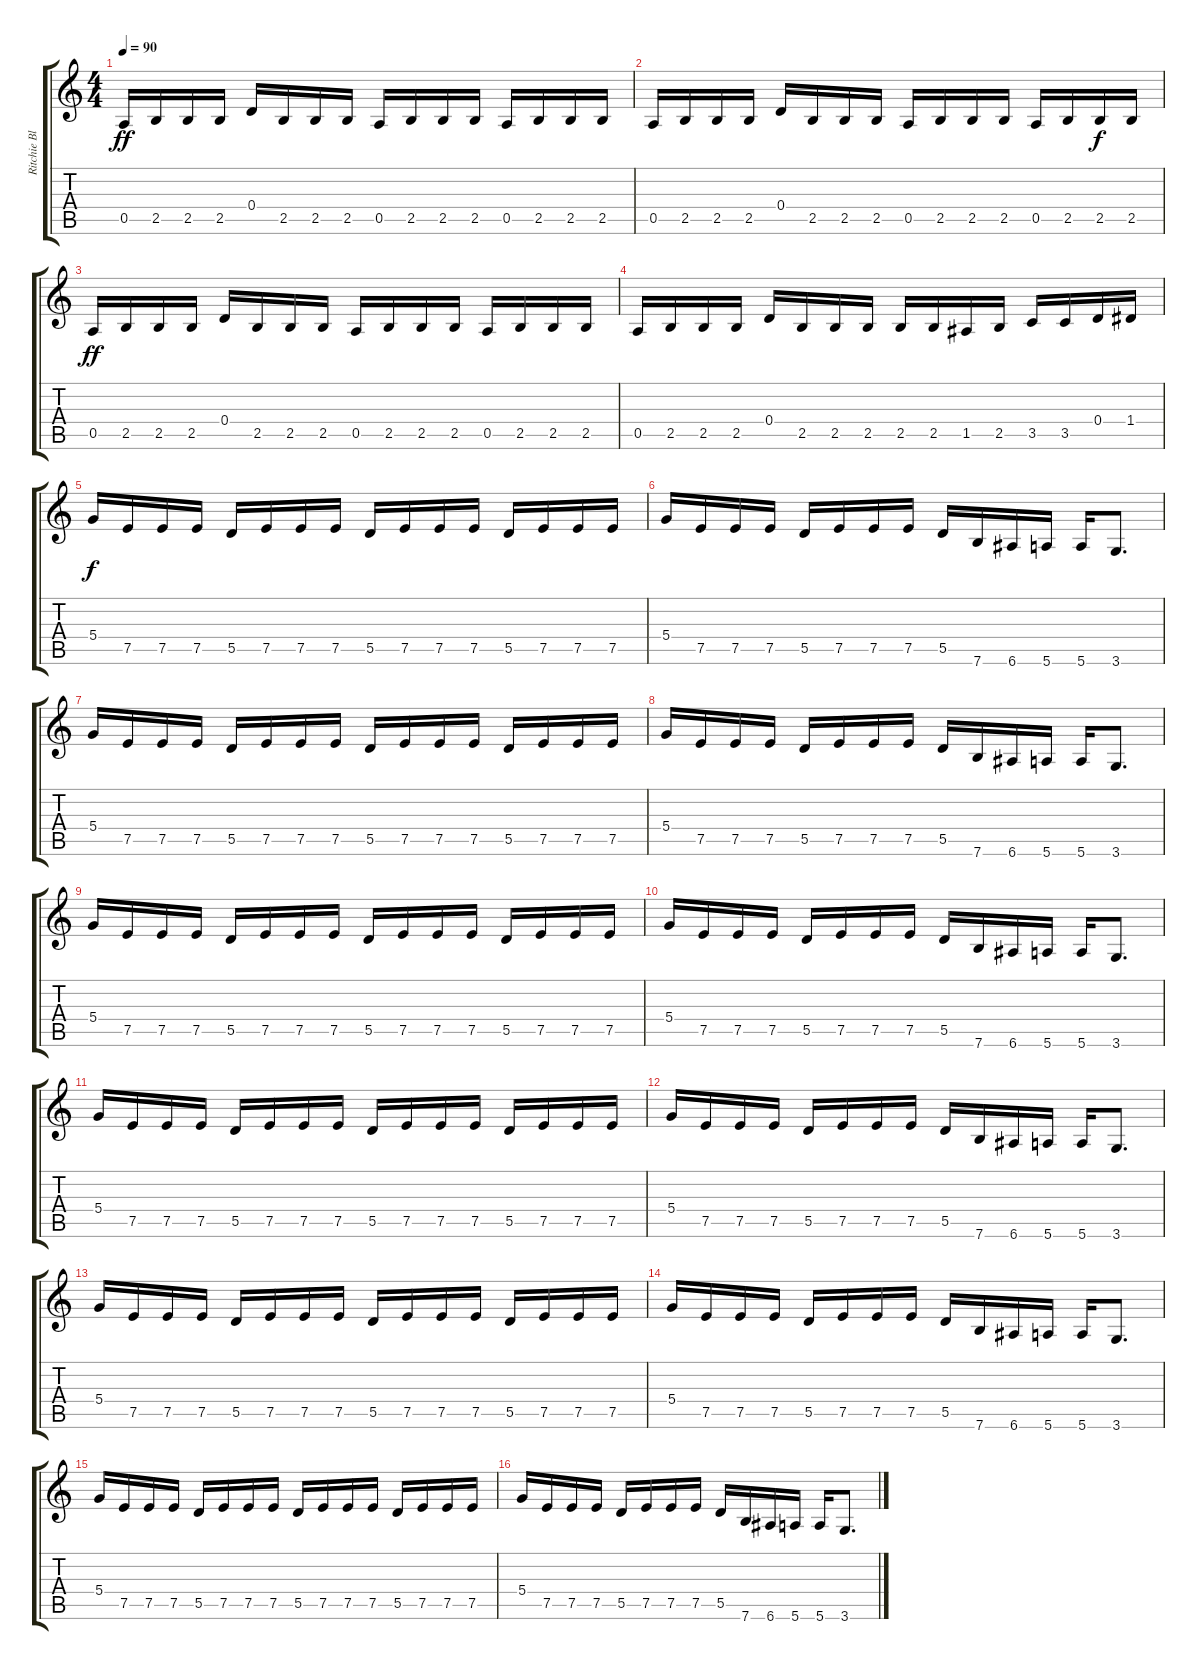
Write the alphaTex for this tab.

\track ("Ritchie Blackmore (Guitar 1)" "Ritchie Bl") {instrument overdrivenguitar}
\staff {score tabs}
\tuning (E4 B3 G3 D3 A2 E2) {hide}
\ts (4 4)
\tempo 90
\clef g2
\ks c
0.5.16{dy ff volume 8} 2.5.16 2.5.16 2.5.16 0.4.16 2.5.16 2.5.16 2.5.16 0.5.16 2.5.16 2.5.16 2.5.16 0.5.16 2.5.16 2.5.16 2.5.16 |
0.5.16 2.5.16 2.5.16 2.5.16 0.4.16 2.5.16 2.5.16 2.5.16 0.5.16 2.5.16 2.5.16 2.5.16 0.5.16 2.5.16 2.5.16{dy f} 2.5.16 |
0.5.16{dy ff} 2.5.16 2.5.16 2.5.16 0.4.16 2.5.16 2.5.16 2.5.16 0.5.16 2.5.16 2.5.16 2.5.16 0.5.16 2.5.16 2.5.16 2.5.16 |
0.5.16 2.5.16 2.5.16 2.5.16 0.4.16 2.5.16 2.5.16 2.5.16 2.5.16 2.5.16 1.5.16 2.5.16 3.5.16 3.5.16 0.4.16 1.4.16 |
5.4.16{dy f volume 12} 7.5.16 7.5.16 7.5.16 5.5.16 7.5.16 7.5.16 7.5.16 5.5.16 7.5.16 7.5.16 7.5.16 5.5.16 7.5.16 7.5.16 7.5.16 |
5.4.16 7.5.16 7.5.16 7.5.16 5.5.16 7.5.16 7.5.16 7.5.16 5.5.16 7.6.16 6.6.16 5.6.16 5.6.16 3.6.8{d} |
5.4.16 7.5.16 7.5.16 7.5.16 5.5.16 7.5.16 7.5.16 7.5.16 5.5.16 7.5.16 7.5.16 7.5.16 5.5.16 7.5.16 7.5.16 7.5.16 |
5.4.16 7.5.16 7.5.16 7.5.16 5.5.16 7.5.16 7.5.16 7.5.16 5.5.16 7.6.16 6.6.16 5.6.16 5.6.16 3.6.8{d} |
5.4.16 7.5.16 7.5.16 7.5.16 5.5.16 7.5.16 7.5.16 7.5.16 5.5.16 7.5.16 7.5.16 7.5.16 5.5.16 7.5.16 7.5.16 7.5.16 |
5.4.16 7.5.16 7.5.16 7.5.16 5.5.16 7.5.16 7.5.16 7.5.16 5.5.16 7.6.16 6.6.16 5.6.16 5.6.16 3.6.8{d} |
5.4.16 7.5.16 7.5.16 7.5.16 5.5.16 7.5.16 7.5.16 7.5.16 5.5.16 7.5.16 7.5.16 7.5.16 5.5.16 7.5.16 7.5.16 7.5.16 |
5.4.16 7.5.16 7.5.16 7.5.16 5.5.16 7.5.16 7.5.16 7.5.16 5.5.16 7.6.16 6.6.16 5.6.16 5.6.16 3.6.8{d} |
5.4.16 7.5.16 7.5.16 7.5.16 5.5.16 7.5.16 7.5.16 7.5.16 5.5.16 7.5.16 7.5.16 7.5.16 5.5.16 7.5.16 7.5.16 7.5.16 |
5.4.16 7.5.16 7.5.16 7.5.16 5.5.16 7.5.16 7.5.16 7.5.16 5.5.16 7.6.16 6.6.16 5.6.16 5.6.16 3.6.8{d} |
5.4.16 7.5.16 7.5.16 7.5.16 5.5.16 7.5.16 7.5.16 7.5.16 5.5.16 7.5.16 7.5.16 7.5.16 5.5.16 7.5.16 7.5.16 7.5.16 |
5.4.16 7.5.16 7.5.16 7.5.16 5.5.16 7.5.16 7.5.16 7.5.16 5.5.16 7.6.16 6.6.16 5.6.16 5.6.16 3.6.8{d}
